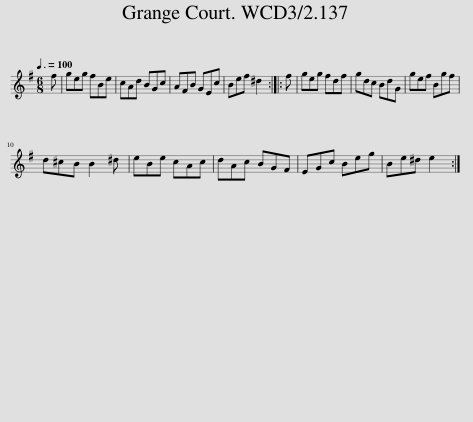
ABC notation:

X:1
L:1/8
Q:3/8=100
M:6/8
I:linebreak $
K:Emin
V:1 treble
V:1
 f | geg fBe | cAd BGc | AFB GEc | Bef ^d2 :: %5
 f | geg fdf | gdc BdG | gef Bgf |$ d^cB B2 ^d | %10
 eBe cAc | dAc BGF | EGc Beg | Be^d e2 :| %14
